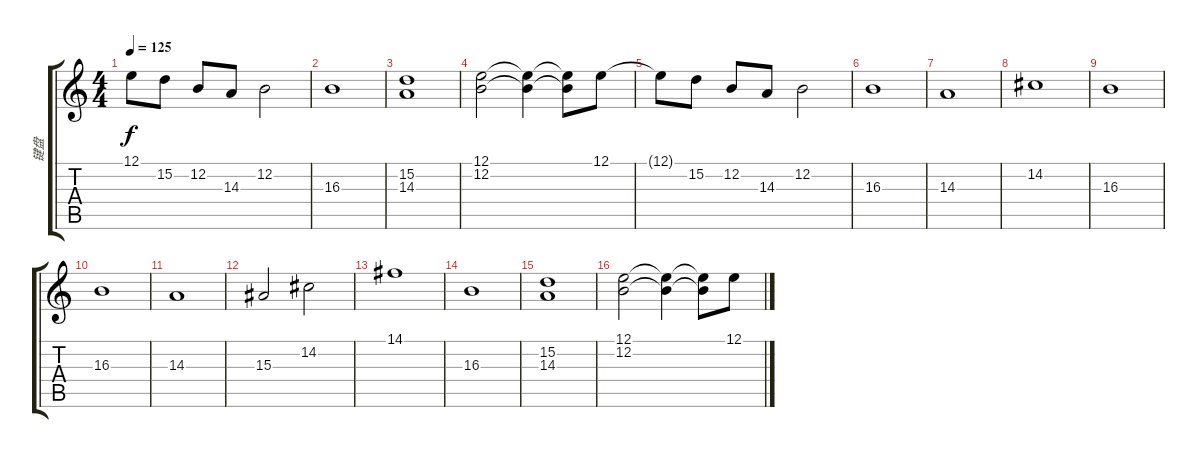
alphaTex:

\track ("键盘" "键盘") {instrument stringensemble1}
\staff {score tabs}
\tuning (E4 B3 G3 D3 A2 E2) {hide}
\ts (4 4)
\tempo 125
\clef g2
\ks c
12.1{t}.8{dy f} 15.2.8 12.2.8 14.3.8 12.2.2 |
16.3.1{volume 12 balance 8} |
(15.2 14.3).1 |
(12.1 12.2).2 (12.1{t} 12.2{t}).4 (12.1{t} 12.2{t}).8 12.1.8 |
12.1{t}.8 15.2.8 12.2.8 14.3.8 12.2.2 |
16.3.1 |
14.3.1 |
14.2.1 |
16.3.1 |
16.3.1 |
14.3.1 |
15.3.2 14.2.2 |
14.1.1 |
16.3.1{volume 12 balance 8} |
(15.2 14.3).1 |
(12.1 12.2).2 (12.1{t} 12.2{t}).4 (12.1{t} 12.2{t}).8 12.1.8
